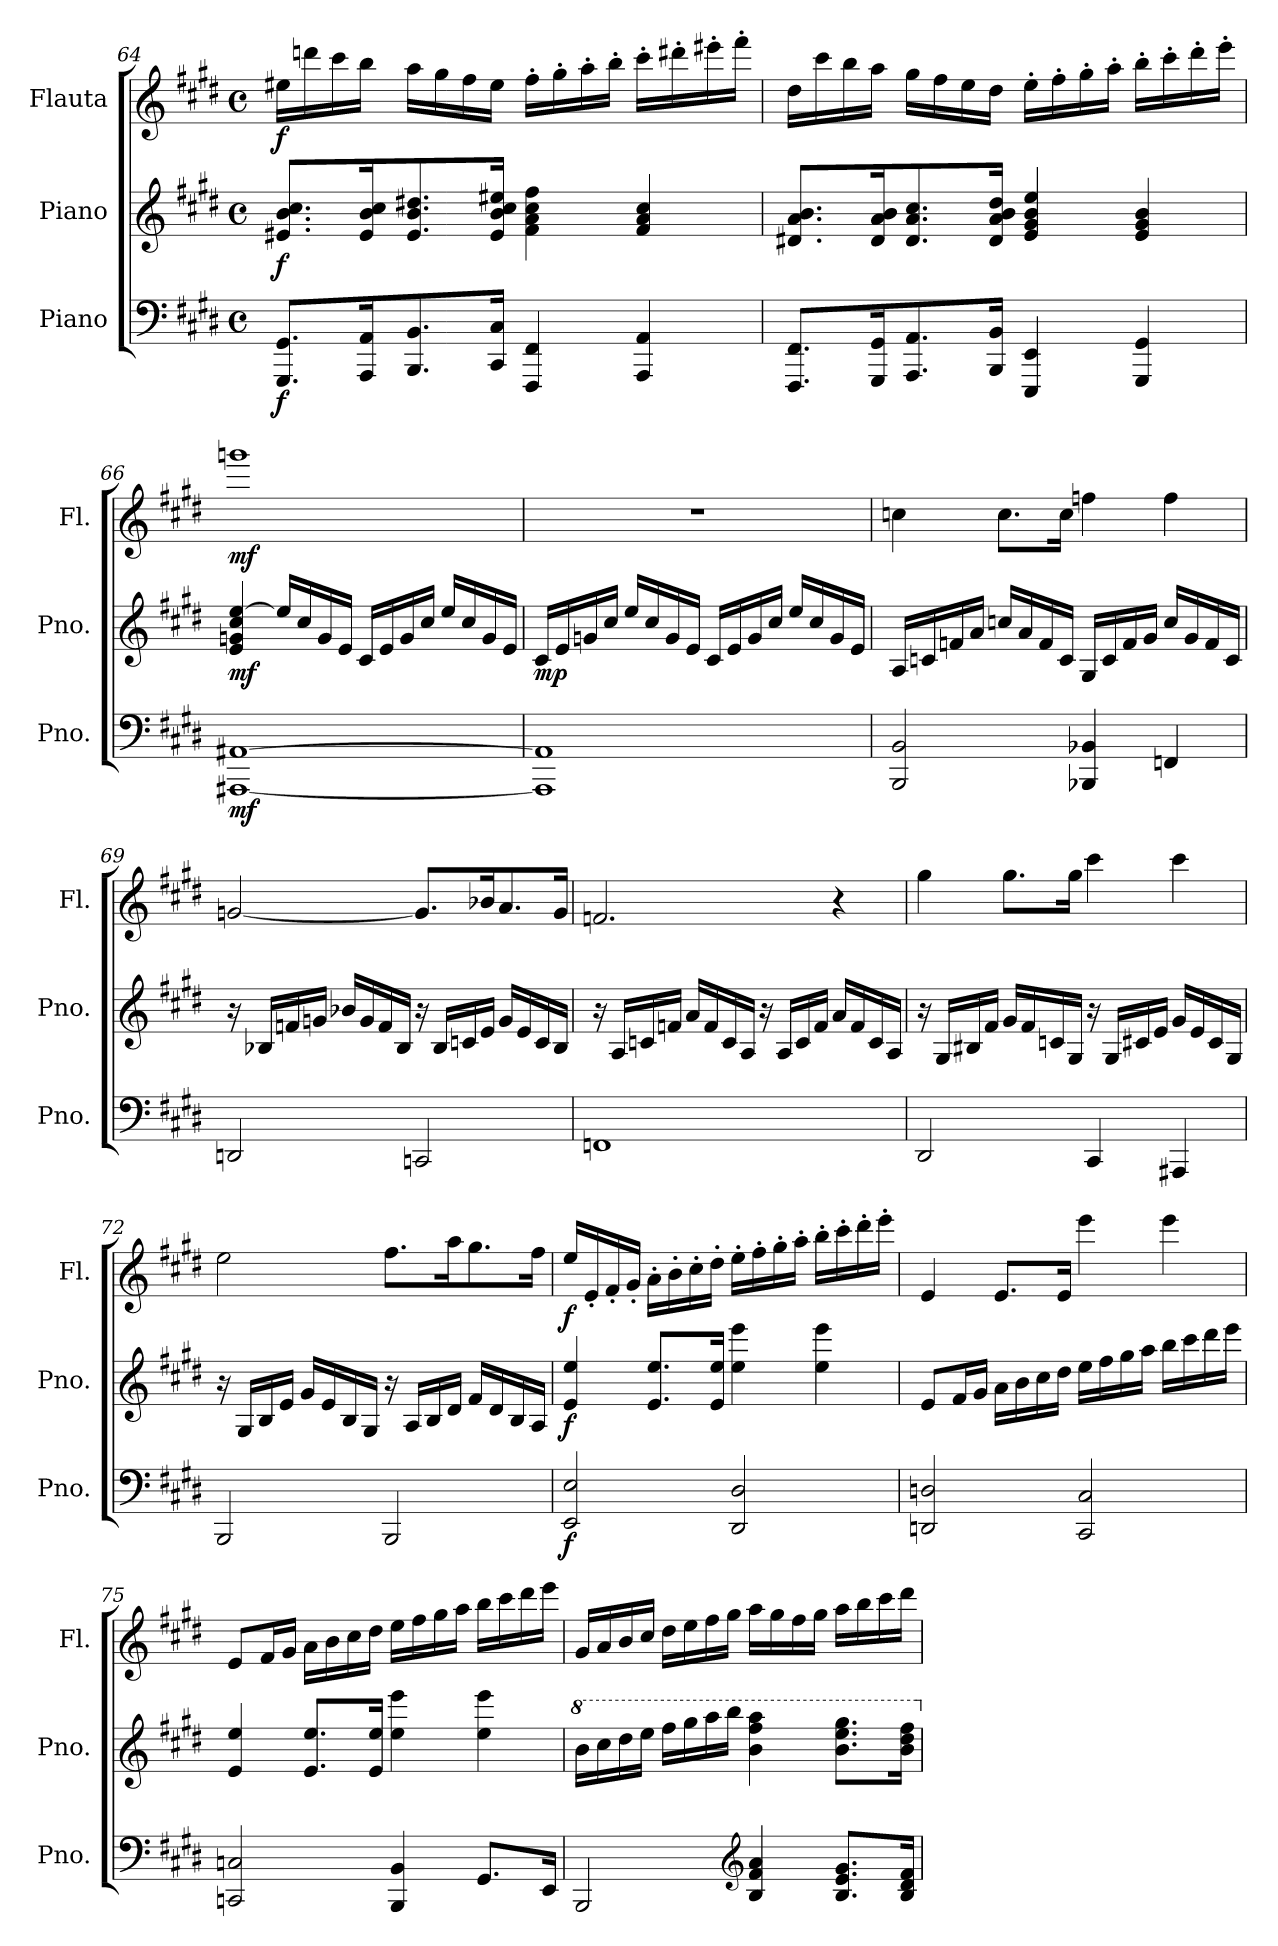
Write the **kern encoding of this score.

**kern	**dynam	**kern	**dynam	**kern	**dynam
*part3	*part3	*part2	*part2	*part1	*part1
*staff3	*staff3	*staff2	*staff2	*staff1	*staff1
*I"Piano	*	*I"Piano	*	*I"Flauta	*
*I'Pno.	*	*I'Pno.	*	*I'Fl.	*
!!LO:PB:g=z
*clefF4	*	*clefG2	*	*clefG2	*
*k[f#c#g#d#]	*	*k[f#c#g#d#]	*	*k[f#c#g#d#]	*
*M4/4	*	*M4/4	*	*M4/4	*
*met(c)	*	*met(c)	*	*met(c)	*
=64	=64	=64	=64	=64	=64
!	!LO:DY:b	!	!LO:DY:b	!	!LO:DY:b
8.GGG#/ 8.GG#/L	f	8.e#X/ 8.b/ 8.cc#/L	f	16ee#X\LL	f
.	.	.	.	16dddn\	.
.	.	.	.	16ccc#\	.
16AAA/ 16AA/K	.	16e#/ 16b/ 16cc#/K	.	16bb\JJ	.
8.BBB/ 8.BB/	.	8.e#/ 8.b/ 8.dd#X/	.	16aa\LL	.
.	.	.	.	16gg#\	.
.	.	.	.	16ff#\	.
16CC#/ 16C#/Jk	.	16e#/ 16b/ 16cc#/ 16ee#X/Jk	.	16ee#\JJ	.
4FFF#/ 4FF#/	.	4f#\ 4a\ 4cc#\ 4ff#\	.	16ff#'\LL	.
.	.	.	.	16gg#'\	.
.	.	.	.	16aa'\	.
.	.	.	.	16bb'\JJ	.
4AAA/ 4AA/	.	4f#/ 4a/ 4cc#/	.	16ccc#'\LL	.
.	.	.	.	16ddd#X'\	.
.	.	.	.	16eee#X'\	.
.	.	.	.	16fff#'\JJ	.
=65	=65	=65	=65	=65	=65
8.FFF#/ 8.FF#/L	.	8.d#X/ 8.a/ 8.b/L	.	16dd#\LL	.
.	.	.	.	16ccc#\	.
.	.	.	.	16bb\	.
16GGG#/ 16GG#/K	.	16d#/ 16a/ 16b/K	.	16aa\JJ	.
8.AAA/ 8.AA/	.	8.d#/ 8.a/ 8.cc#/	.	16gg#\LL	.
.	.	.	.	16ff#\	.
.	.	.	.	16ee\	.
16BBB/ 16BB/Jk	.	16d#/ 16a/ 16b/ 16dd#/Jk	.	16dd#\JJ	.
4EEE/ 4EE/	.	4e/ 4g#/ 4b/ 4ee/	.	16ee'\LL	.
.	.	.	.	16ff#'\	.
.	.	.	.	16gg#'\	.
.	.	.	.	16aa'\JJ	.
4GGG#/ 4GG#/	.	4e/ 4g#/ 4b/	.	16bb'\LL	.
.	.	.	.	16ccc#'\	.
.	.	.	.	16ddd#'\	.
.	.	.	.	16eee'\JJ	.
!!LO:LB:g=z
=66	=66	=66	=66	=66	=66
!	!LO:DY:b	!	!LO:DY:b	!	!LO:DY:b
[1AAA#X [1AA#X	mf	4e/ 4gn/ 4cc#/ [4ee/	mf	1gggn	mf
.	.	16ee/LL]	.	.	.
.	.	16cc#/	.	.	.
.	.	16g/	.	.	.
.	.	16e/JJ	.	.	.
.	.	16c#/LL	.	.	.
.	.	16e/	.	.	.
.	.	16g/	.	.	.
.	.	16cc#/JJ	.	.	.
.	.	16ee/LL	.	.	.
.	.	16cc#/	.	.	.
.	.	16g/	.	.	.
.	.	16e/JJ	.	.	.
=67	=67	=67	=67	=67	=67
!	!	!	!LO:DY:b	!	!
1AAA#] 1AA#]	.	16c#/LL	mp	1r	.
.	.	16e/	.	.	.
.	.	16gn/	.	.	.
.	.	16cc#/JJ	.	.	.
.	.	16ee/LL	.	.	.
.	.	16cc#/	.	.	.
.	.	16g/	.	.	.
.	.	16e/JJ	.	.	.
.	.	16c#/LL	.	.	.
.	.	16e/	.	.	.
.	.	16g/	.	.	.
.	.	16cc#/JJ	.	.	.
.	.	16ee/LL	.	.	.
.	.	16cc#/	.	.	.
.	.	16g/	.	.	.
.	.	16e/JJ	.	.	.
!!LO:LB:g=z
=68	=68	=68	=68	=68	=68
2BBB/ 2BB/	.	16A/LL	.	4ccn\	.
.	.	16cn/	.	.	.
.	.	16fn/	.	.	.
.	.	16a/JJ	.	.	.
.	.	16ccn/LL	.	8.cc\L	.
.	.	16a/	.	.	.
.	.	16f/	.	.	.
.	.	16c/JJ	.	16cc\Jk	.
4BBB-X/ 4BB-X/	.	16G#/LL	.	4ffn\	.
.	.	16c/	.	.	.
.	.	16f/	.	.	.
.	.	16g#/JJ	.	.	.
4FFn/	.	16cc/LL	.	4ff\	.
.	.	16g#/	.	.	.
.	.	16f/	.	.	.
.	.	16c/JJ	.	.	.
=69	=69	=69	=69	=69	=69
2DDn/	.	16r	.	[2gn/	.
.	.	16B-X/LL	.	.	.
.	.	16fn/	.	.	.
.	.	16gn/JJ	.	.	.
.	.	16b-X/LL	.	.	.
.	.	16g/	.	.	.
.	.	16f/	.	.	.
.	.	16B-/JJ	.	.	.
2CCn/	.	16r	.	8.g/L]	.
.	.	16B-/LL	.	.	.
.	.	16cn/	.	.	.
.	.	16e/JJ	.	16b-X/K	.
.	.	16g/LL	.	8.a/	.
.	.	16e/	.	.	.
.	.	16c/	.	.	.
.	.	16B-/JJ	.	16g/Jk	.
!!LO:PB:g=z
=70	=70	=70	=70	=70	=70
1FFn	.	16r	.	2.fn/	.
.	.	16A/LL	.	.	.
.	.	16cn/	.	.	.
.	.	16fn/JJ	.	.	.
.	.	16a/LL	.	.	.
.	.	16f/	.	.	.
.	.	16c/	.	.	.
.	.	16A/JJ	.	.	.
.	.	16r	.	.	.
.	.	16A/LL	.	.	.
.	.	16c/	.	.	.
.	.	16f/JJ	.	.	.
.	.	16a/LL	.	4r	.
.	.	16f/	.	.	.
.	.	16c/	.	.	.
.	.	16A/JJ	.	.	.
=71	=71	=71	=71	=71	=71
2DD#/	.	16r	.	4gg#\	.
.	.	16G#/LL	.	.	.
.	.	16B#X/	.	.	.
.	.	16f#/JJ	.	.	.
.	.	16g#/LL	.	8.gg#\L	.
.	.	16f#/	.	.	.
.	.	16cn/	.	.	.
.	.	16G#/JJ	.	16gg#\Jk	.
4CC#/	.	16r	.	4ccc#\	.
.	.	16G#/LL	.	.	.
.	.	16c#X/	.	.	.
.	.	16e/JJ	.	.	.
4AAA#X/	.	16g#/LL	.	4ccc#\	.
.	.	16e/	.	.	.
.	.	16c#/	.	.	.
.	.	16G#/JJ	.	.	.
!!LO:LB:g=z
=72	=72	=72	=72	=72	=72
2BBB/	.	16r	.	2ee\	.
.	.	16G#/LL	.	.	.
.	.	16B/	.	.	.
.	.	16e/JJ	.	.	.
.	.	16g#/LL	.	.	.
.	.	16e/	.	.	.
.	.	16B/	.	.	.
.	.	16G#/JJ	.	.	.
2BBB/	.	16r	.	8.ff#\L	.
.	.	16A/LL	.	.	.
.	.	16B/	.	.	.
.	.	16d#/JJ	.	16aa\K	.
.	.	16f#/LL	.	8.gg#\	.
.	.	16d#/	.	.	.
.	.	16B/	.	.	.
.	.	16A/JJ	.	16ff#\Jk	.
=73	=73	=73	=73	=73	=73
!	!LO:DY:b	!	!LO:DY:b	!	!LO:DY:b
2EE/ 2E/	f	4e/ 4ee/	f	16ee/LL	f
.	.	.	.	16e'/	.
.	.	.	.	16f#'/	.
.	.	.	.	16g#'/JJ	.
.	.	8.e/ 8.ee/L	.	16a'\LL	.
.	.	.	.	16b'\	.
.	.	.	.	16cc#'\	.
.	.	16e/ 16ee/Jk	.	16dd#'\JJ	.
2DD#/ 2D#/	.	4ee\ 4eee\	.	16ee'\LL	.
.	.	.	.	16ff#'\	.
.	.	.	.	16gg#'\	.
.	.	.	.	16aa'\JJ	.
.	.	4ee\ 4eee\	.	16bb'\LL	.
.	.	.	.	16ccc#'\	.
.	.	.	.	16ddd#'\	.
.	.	.	.	16eee'\JJ	.
!!LO:LB:g=z
=74	=74	=74	=74	=74	=74
2DDn/ 2Dn/	.	8e/L	.	4e/	.
.	.	16f#/L	.	.	.
.	.	16g#/JJ	.	.	.
.	.	16a\LL	.	8.e/L	.
.	.	16b\	.	.	.
.	.	16cc#\	.	.	.
.	.	16dd#\JJ	.	16e/Jk	.
2CC#/ 2C#/	.	16ee\LL	.	4eee\	.
.	.	16ff#\	.	.	.
.	.	16gg#\	.	.	.
.	.	16aa\JJ	.	.	.
.	.	16bb\LL	.	4eee\	.
.	.	16ccc#\	.	.	.
.	.	16ddd#\	.	.	.
.	.	16eee\JJ	.	.	.
=75	=75	=75	=75	=75	=75
2CCn/ 2Cn/	.	4e/ 4ee/	.	8e/L	.
.	.	.	.	16f#/L	.
.	.	.	.	16g#/JJ	.
.	.	8.e/ 8.ee/L	.	16a\LL	.
.	.	.	.	16b\	.
.	.	.	.	16cc#\	.
.	.	16e/ 16ee/Jk	.	16dd#\JJ	.
4BBB/ 4BB/	.	4ee\ 4eee\	.	16ee\LL	.
.	.	.	.	16ff#\	.
.	.	.	.	16gg#\	.
.	.	.	.	16aa\JJ	.
8.GG#/L	.	4ee\ 4eee\	.	16bb\LL	.
.	.	.	.	16ccc#\	.
.	.	.	.	16ddd#\	.
16EE/Jk	.	.	.	16eee\JJ	.
!!LO:LB:g=z
=76	=76	=76	=76	=76	=76
*	*	*8va	*	*	*
2BBB/	.	16bb\LL	.	16g#/LL	.
.	.	16ccc#\	.	16a/	.
.	.	16ddd#\	.	16b/	.
.	.	16eee\JJ	.	16cc#/JJ	.
.	.	16fff#\LL	.	16dd#\LL	.
.	.	16ggg#\	.	16ee\	.
.	.	16aaa\	.	16ff#\	.
.	.	16bbb\JJ	.	16gg#\JJ	.
*clefG2	*	*	*	*	*
4B/ 4f#/ 4a/	.	4bb\ 4fff#\ 4aaa\	.	16aa\LL	.
.	.	.	.	16gg#\	.
.	.	.	.	16ff#\	.
.	.	.	.	16gg#\JJ	.
8.B/ 8.e/ 8.g#/L	.	8.bb\ 8.eee\ 8.ggg#\L	.	16aa\LL	.
.	.	.	.	16bb\	.
.	.	.	.	16ccc#\	.
16B/ 16d#/ 16f#/Jk	.	16bb\ 16ddd#\ 16fff#\Jk	.	16ddd#\JJ	.
*	*	*X8va	*	*	*
=	=	=	=	=	=
*-	*-	*-	*-	*-	*-
